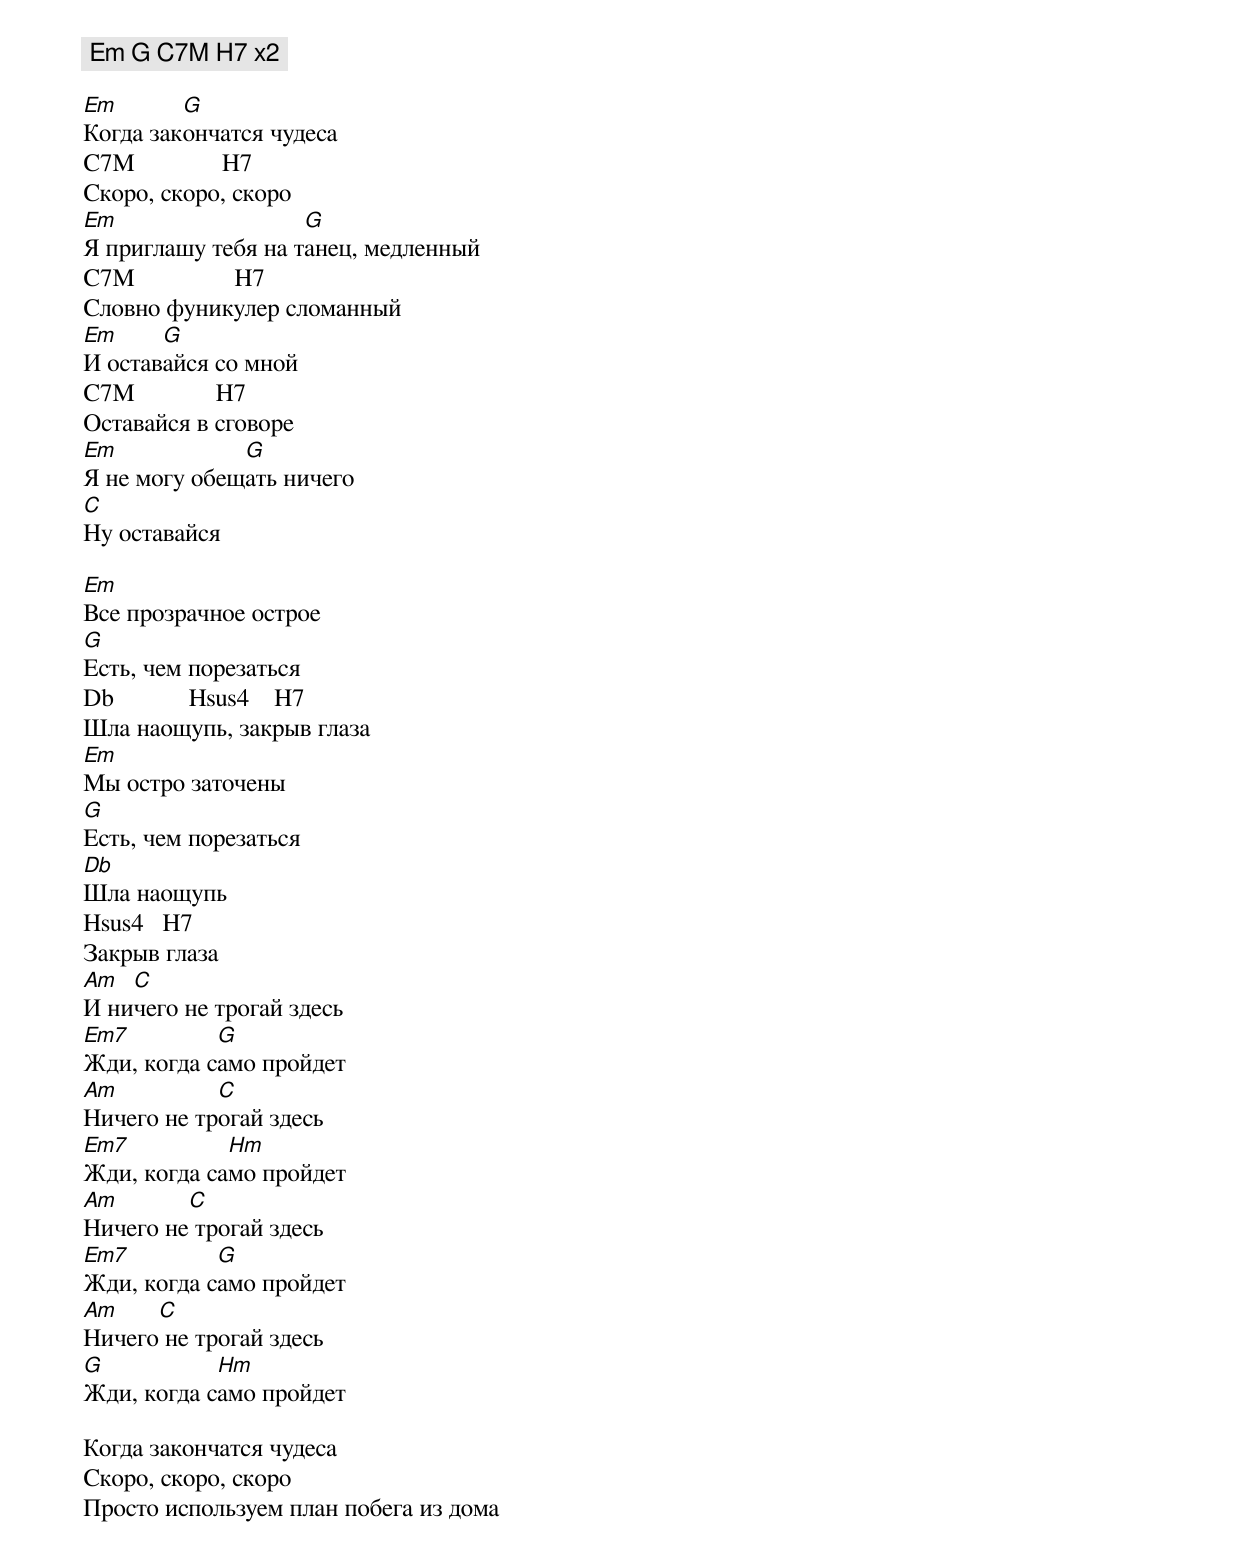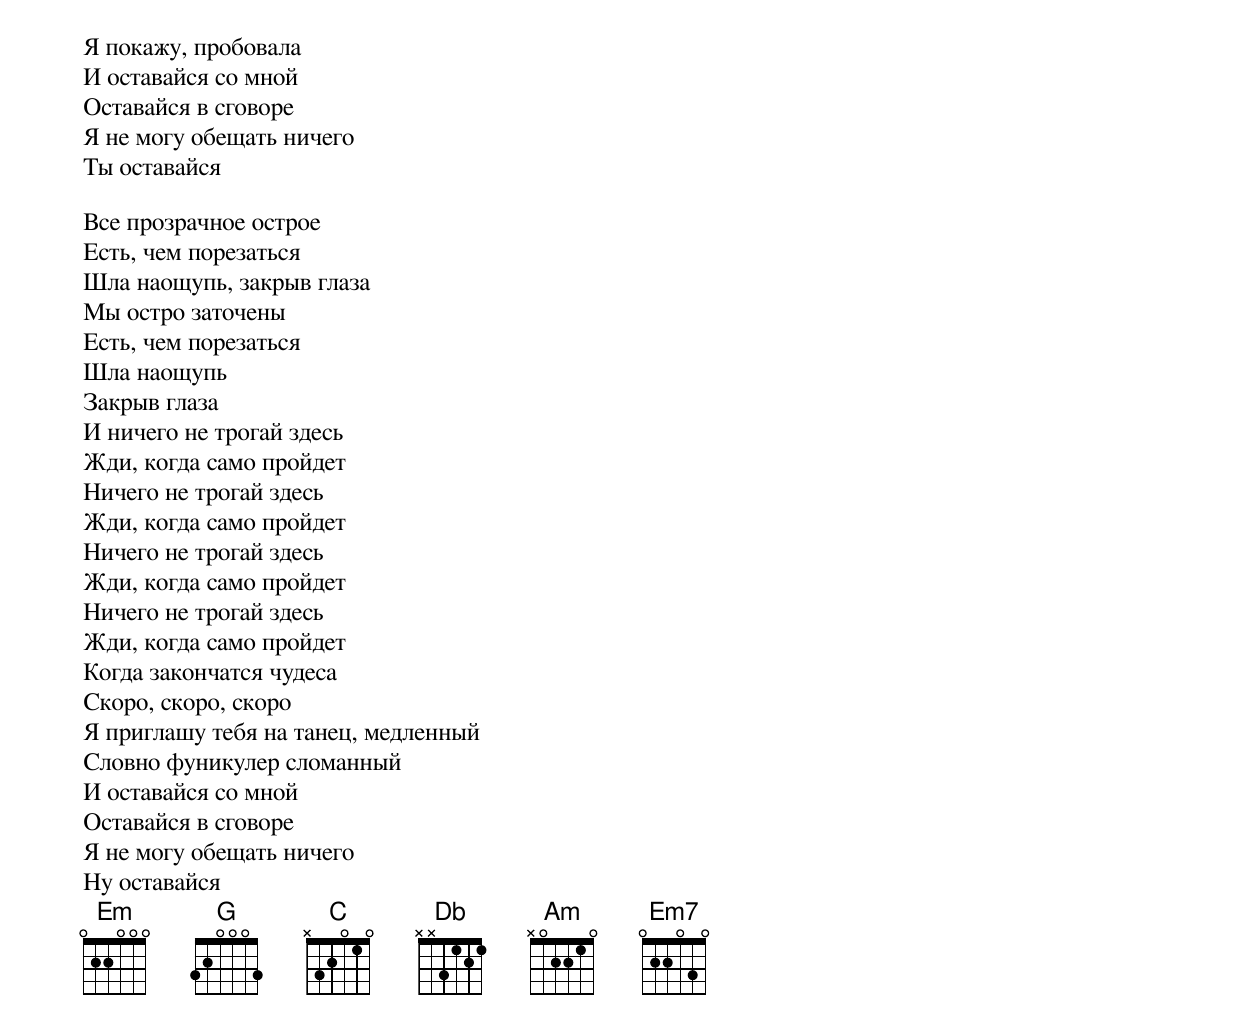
[ Em G C7M H7 x2 ]

Em       G
Когда закончатся чудеса
C7M              H7
Скоро, скоро, скоро
Em                  G
Я приглашу тебя на танец, медленный
C7M                H7
Словно фуникулер сломанный
Em     G
И оставайся со мной
C7M             H7
Оставайся в сговоре
Em            G
Я не могу обещать ничего
C
Ну оставайся

Em
Все прозрачное острое
G
Есть, чем порезаться
Db            Hsus4    H7
Шла наощупь, закрыв глаза
Em
Мы остро заточены
G
Есть, чем порезаться
Db
Шла наощупь
Hsus4   H7
Закрыв глаза
Am  C
И ничего не трогай здесь
Em7         G
Жди, когда само пройдет
Am          C
Ничего не трогай здесь
Em7          Hm
Жди, когда само пройдет
Am       C
Ничего не трогай здесь
Em7         G
Жди, когда само пройдет
Am    C
Ничего не трогай здесь
G           Hm
Жди, когда само пройдет

Когда закончатся чудеса
Скоро, скоро, скоро
Просто используем план побега из дома
Я покажу, пробовала
И оставайся со мной
Оставайся в сговоре
Я не могу обещать ничего
Ты оставайся

Все прозрачное острое
Есть, чем порезаться
Шла наощупь, закрыв глаза
Мы остро заточены
Есть, чем порезаться
Шла наощупь
Закрыв глаза
И ничего не трогай здесь
Жди, когда само пройдет
Ничего не трогай здесь
Жди, когда само пройдет
Ничего не трогай здесь
Жди, когда само пройдет
Ничего не трогай здесь
Жди, когда само пройдет
Когда закончатся чудеса
Скоро, скоро, скоро
Я приглашу тебя на танец, медленный
Словно фуникулер сломанный
И оставайся со мной
Оставайся в сговоре
Я не могу обещать ничего
Ну оставайся
